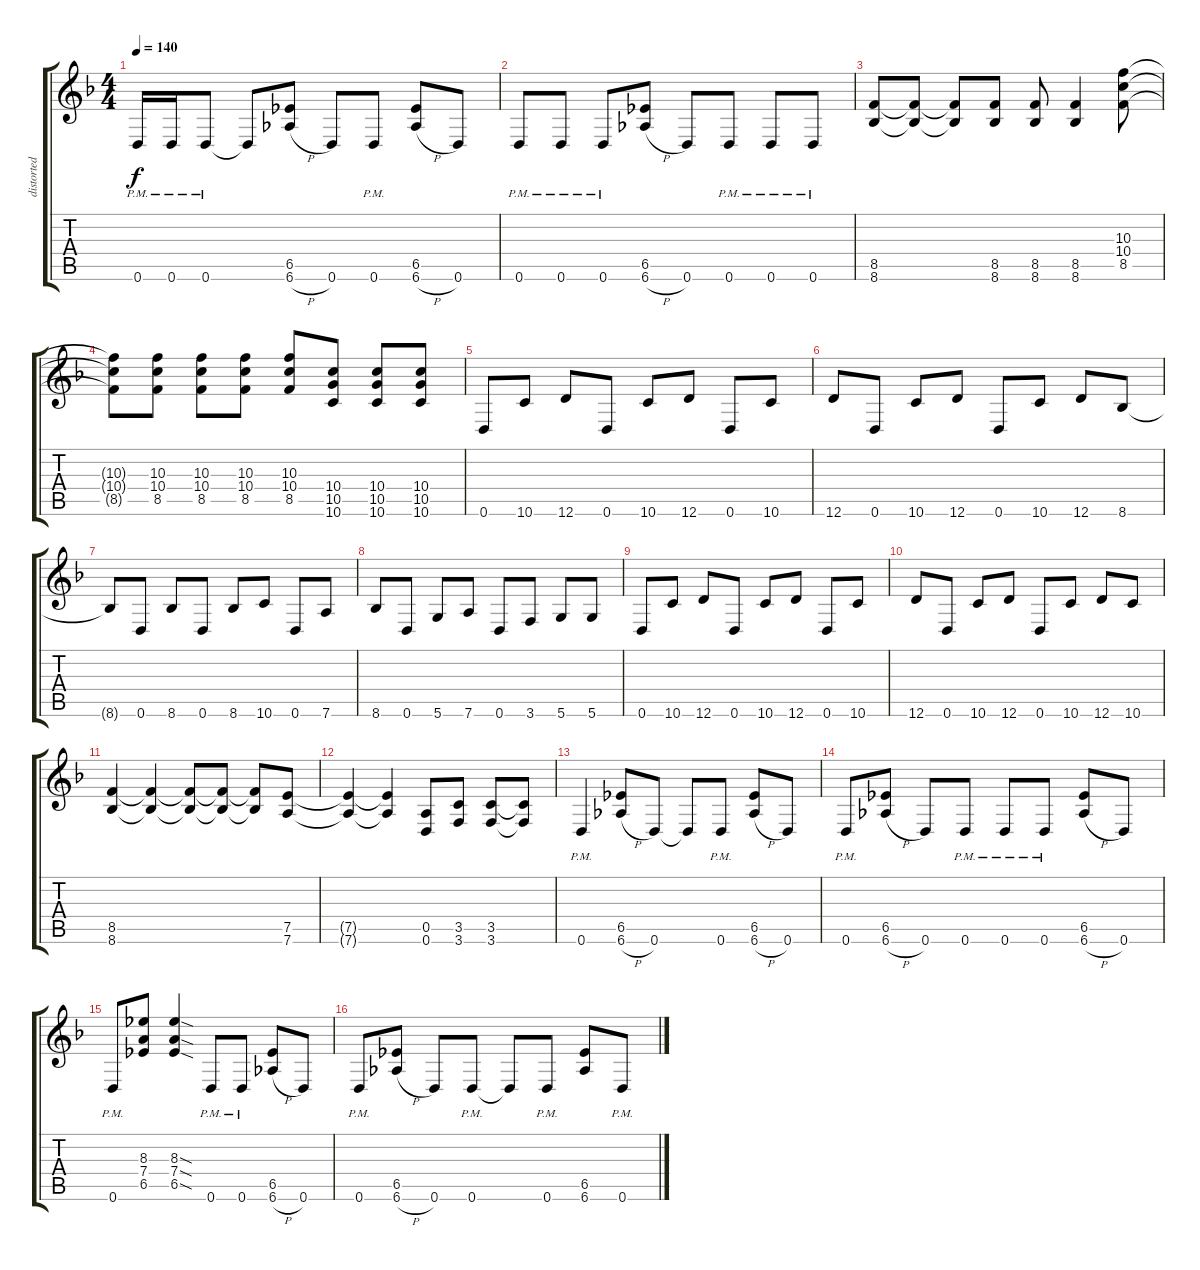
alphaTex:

\track ("distorted guitar" "distorted ") {instrument distortionguitar}
\staff {score tabs}
\tuning (E4 B3 G3 D3 A2 D2) {hide}
\ts (4 4)
\tempo 140
\clef g2
\ks f
0.6{pm}.16{dy f} 0.6{pm}.16 0.6{pm}.8 0.6{t}.8 (6.5 6.6{h}).8 0.6.8 0.6{pm}.8 (6.5 6.6{h}).8 0.6.8 |
0.6{pm}.8 0.6{pm}.8 0.6{pm}.8 (6.5 6.6{h}).8 0.6.8 0.6{pm}.8 0.6{pm}.8 0.6{pm}.8 |
(8.5 8.6).8 (8.5{t} 8.6{t}).8 (8.5{t} 8.6{t}).8 (8.5 8.6).8 (8.5 8.6).8 (8.5 8.6).4 (10.3 10.4 8.5).8 |
(10.3{t} 10.4{t} 8.5{t}).8 (10.3 10.4 8.5).8 (10.3 10.4 8.5).8 (10.3 10.4 8.5).8 (10.3 10.4 8.5).8 (10.4 10.5 10.6).8 (10.4 10.5 10.6).8 (10.4 10.5 10.6).8 |
0.6.8 10.6.8 12.6.8 0.6.8 10.6.8 12.6.8 0.6.8 10.6.8 |
12.6.8 0.6.8 10.6.8 12.6.8 0.6.8 10.6.8 12.6.8 8.6.8 |
8.6{t}.8 0.6.8 8.6.8 0.6.8 8.6.8 10.6.8 0.6.8 7.6.8 |
8.6.8 0.6.8 5.6.8 7.6.8 0.6.8 3.6.8 5.6.8 5.6.8 |
0.6.8 10.6.8 12.6.8 0.6.8 10.6.8 12.6.8 0.6.8 10.6.8 |
12.6.8 0.6.8 10.6.8 12.6.8 0.6.8 10.6.8 12.6.8 10.6.8 |
(8.5 8.6).4 (8.5{t} 8.6{t}).4 (8.5{t} 8.6{t}).8 (8.5{t} 8.6{t}).8 (8.5{t} 8.6{t}).8 (7.5 7.6).8 |
(7.5{t} 7.6{t}).4 (7.5{t} 7.6{t}).4 (0.5 0.6).8 (3.5 3.6).8 (3.5 3.6).8 (3.5{t} 3.6{t}).8 |
0.6{pm}.4 (6.5 6.6{h}).8 0.6.8 0.6{t}.8 0.6{pm}.8 (6.5 6.6{h}).8 0.6.8 |
0.6{pm}.8 (6.5 6.6{h}).8 0.6.8 0.6{pm}.8 0.6{pm}.8 0.6{pm}.8 (6.5 6.6{h}).8 0.6.8 |
0.6{pm}.8 (8.3 7.4 6.5).8 (8.3{sod} 7.4{sod} 6.5{sod}).4 0.6{pm}.8 0.6{pm}.8 (6.5 6.6{h}).8 0.6.8 |
0.6{pm}.8 (6.5 6.6{h}).8 0.6.8 0.6{pm}.8 0.6{t}.8 0.6{pm}.8 (6.5 6.6).8 0.6{pm}.8
